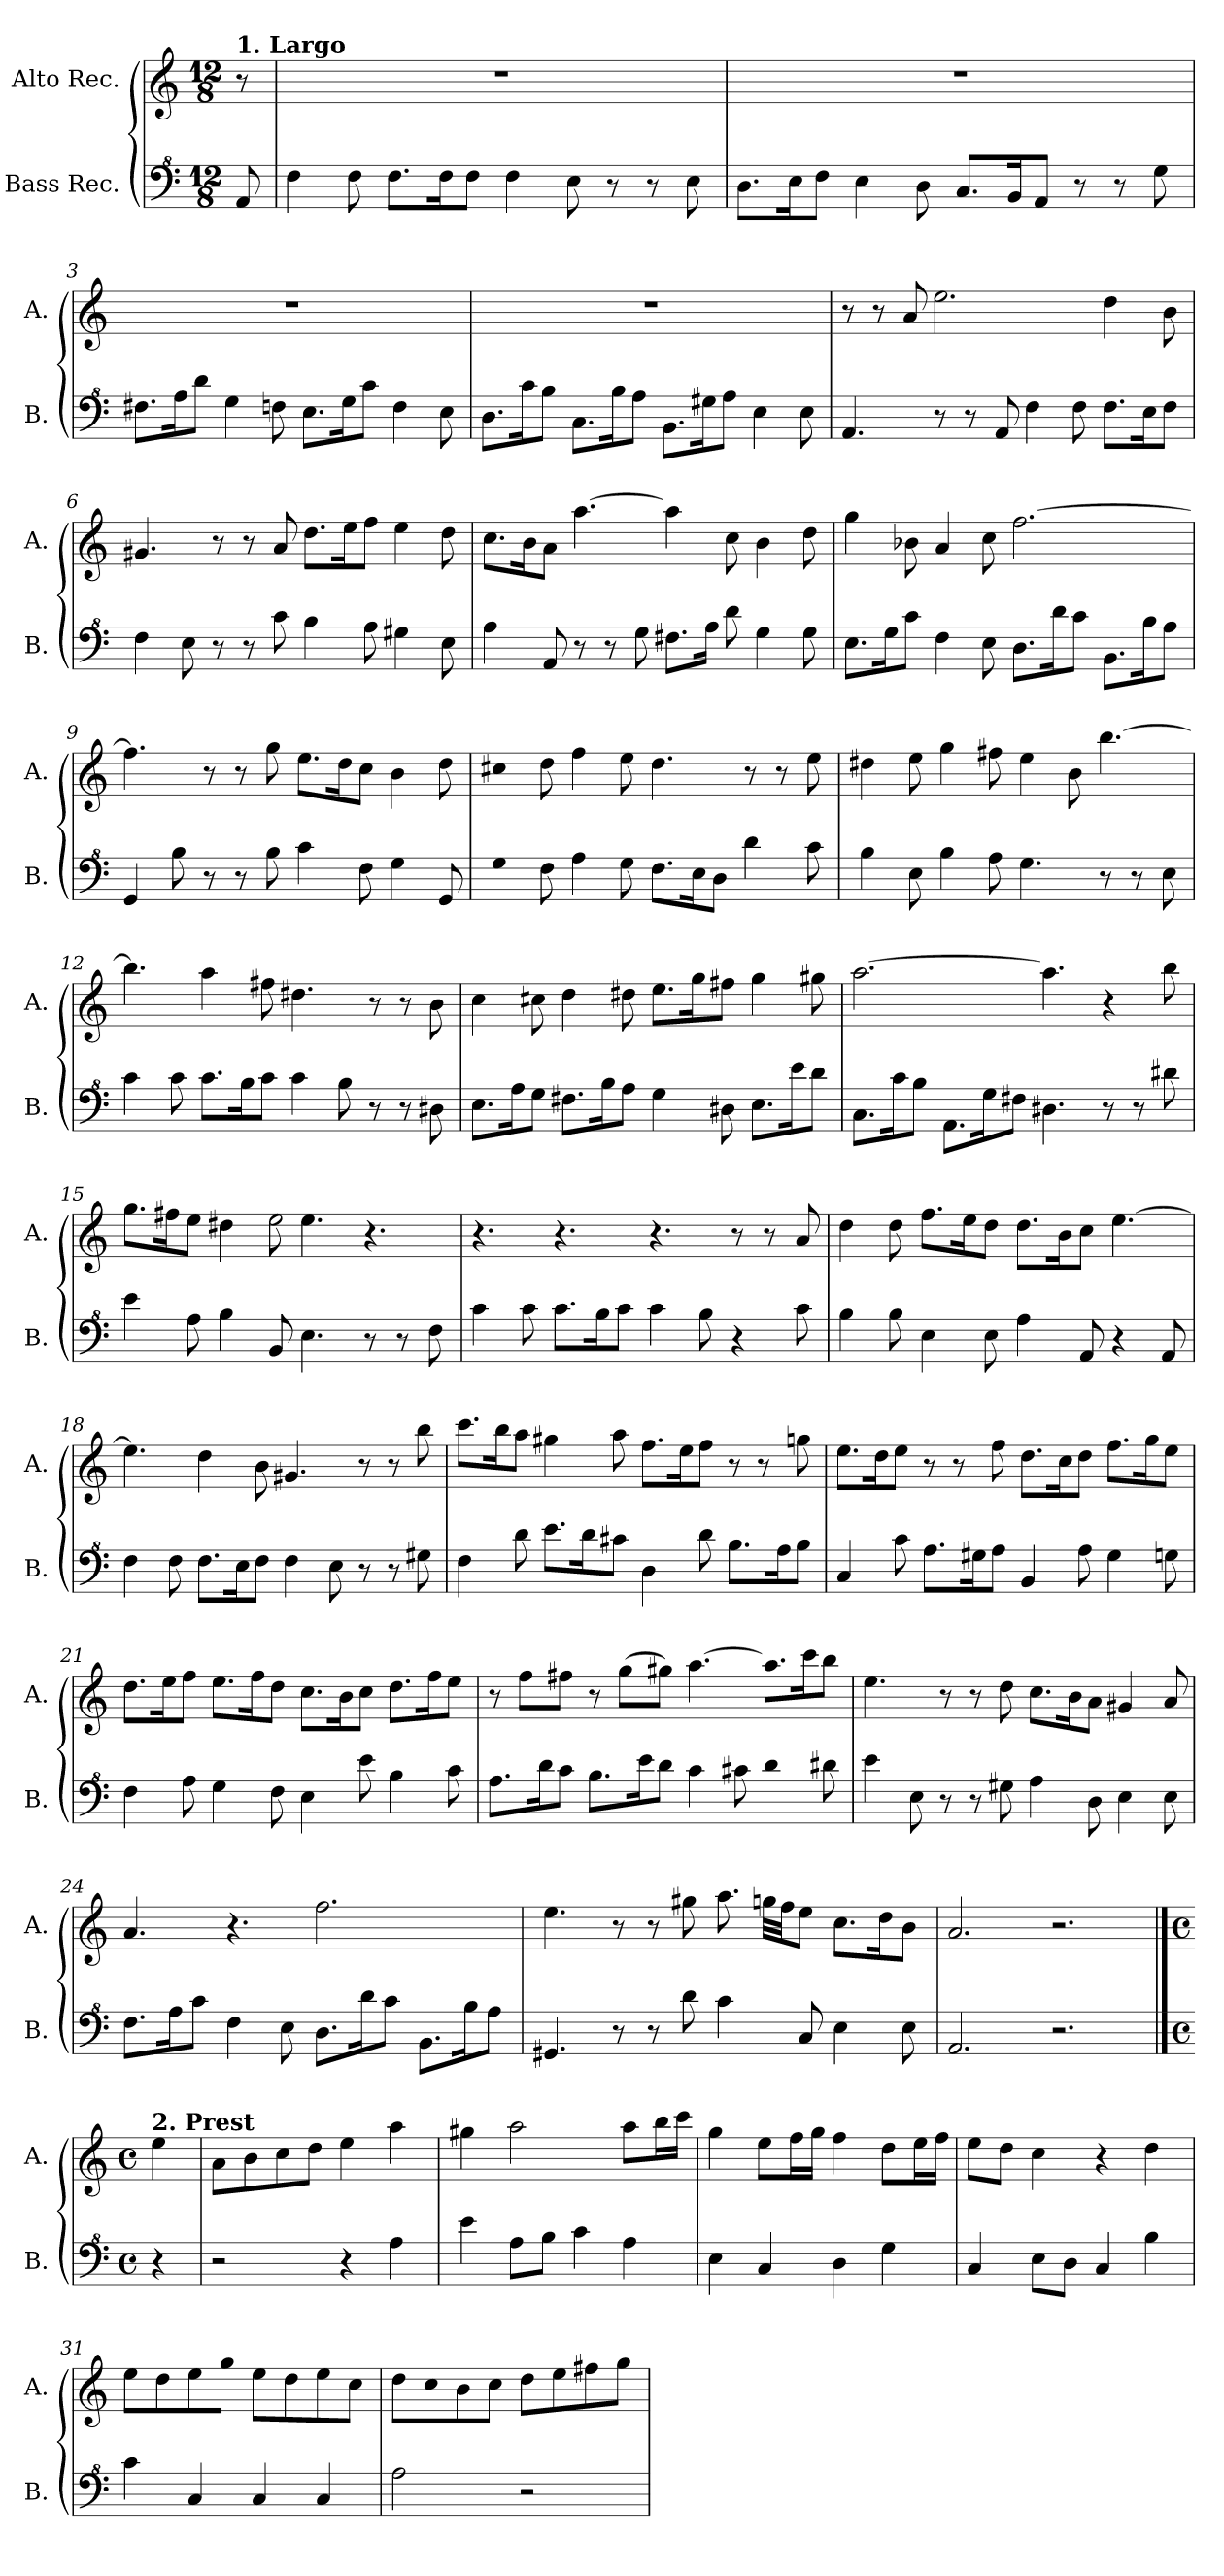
**kern	**kern
*part2	*part1
*staff2	*staff1
*I"Bass Rec.	*I"Alto Rec.
*I'B.	*I'A.
*clefF^4	*clefG2
*k[]	*k[]
*M12/8	*M12/8
*MM75	*MM75
=	=
!	!LO:TX:a:B:t=1. Largo
8A/	8r
=1	=1
4f\	1.r
8f\	.
8.f\L	.
16f\K	.
8f\J	.
4f\	.
8e\	.
8r	.
8r	.
8e\	.
=2	=2
8.d\L	1.r
16e\K	.
8f\J	.
4e\	.
8d\	.
8.c/L	.
16B/K	.
8A/J	.
8r	.
8r	.
8g\	.
=3	=3
8.f#X\L	1.r
16a\K	.
8dd\J	.
4g\	.
8fn\	.
8.e\L	.
16g\K	.
8cc\J	.
4f\	.
8e\	.
=4	=4
8.d\L	1.r
16cc\K	.
8b\J	.
8.c\L	.
16b\K	.
8a\J	.
8.B\L	.
16g#X\K	.
8a\J	.
4e\	.
8e\	.
!!LO:LB:g=z
=5	=5
4.A/	8r
.	8r
.	8a/
8r	2.ee\
8r	.
8A/	.
4f\	.
8f\	.
8.f\L	4dd\
16e\K	.
8f\J	8b\
=6	=6
4f\	4.g#X/
8e\	.
8r	8r
8r	8r
8cc\	8a/
4b\	8.dd\L
.	16ee\K
8a\	8ff\J
4g#X\	4ee\
8e\	8dd\
=7	=7
4a\	8.cc\L
.	16b\K
8A/	8a\J
8r	[4.aa\
8r	.
8g\	.
8.f#X\L	4aa\]
16a\Jk	.
8dd\	8cc\
4g\	4b\
8g\	8dd\
=8	=8
8.e\L	4gg\
16g\K	.
8cc\J	8b-X\
4f\	4a/
8e\	8cc\
8.d\L	[2.ff\
16dd\K	.
8cc\J	.
8.B\L	.
16b\K	.
8a\J	.
=9	=9
4G/	4.ff\]
8b\	.
8r	8r
8r	8r
8b\	8gg\
4cc\	8.ee\L
.	16dd\K
8f\	8cc\J
4g\	4b\
8G/	8dd\
!!LO:LB:g=z
=10	=10
4g\	4cc#X\
8f\	8dd\
4a\	4ff\
8g\	8ee\
8.f\L	4.dd\
16e\K	.
8d\J	.
4dd\	8r
.	8r
8cc\	8ee\
=11	=11
4b\	4dd#X\
8e\	8ee\
4b\	4gg\
8a\	8ff#X\
4.g\	4ee\
.	8b\
8r	[4.bb\
8r	.
8e\	.
=12	=12
4cc\	4.bb\]
8cc\	.
8.cc\L	4aa\
16b\K	.
8cc\J	8ff#X\
4cc\	4.dd#X\
8b\	.
8r	8r
8r	8r
8d#X\	8b\
=13	=13
8.e\L	4cc\
16a\K	.
8g\J	8cc#X\
8.f#X\L	4dd\
16b\K	.
8a\J	8dd#X\
4g\	8.ee\L
.	16gg\K
8d#X\	8ff#X\J
8.e\L	4gg\
16ee\K	.
8dd\J	8gg#X\
=14	=14
8.c\L	[2.aa\
16cc\K	.
8b\J	.
8.A\L	.
16g\K	.
8f#X\J	.
4.d#X\	4.aa\]
8r	4r
8r	.
8dd#X\	8bb\
!!LO:LB:g=z
=15	=15
4ee\	8.gg\L
.	16ff#X\K
8a\	8ee\J
4b\	4dd#X\
!	!LO:N:head=open
8B/	8ee\
4.e\	4.ee\
8r	4.r
8r	.
8f\	.
=16	=16
4cc\	4.r
8cc\	.
8.cc\L	4.r
16b\K	.
8cc\J	.
4cc\	4.r
8b\	.
4r	8r
.	8r
8cc\	8a/
=17	=17
4b\	4dd\
8b\	8dd\
4e\	8.ff\L
.	16ee\K
8e\	8dd\J
4a\	8.dd\L
.	16b\K
8A/	8cc\J
4r	[4.ee\
8A/	.
=18	=18
4f\	4.ee\]
8f\	.
8.f\L	4dd\
16e\K	.
8f\J	8b\
4f\	4.g#X/
8e\	.
8r	8r
8r	8r
8g#X\	8bb\
!!LO:LB:g=z
=19	=19
4f\	8.ccc\L
.	16bb\K
8dd\	8aa\J
8.ee\L	4gg#X\
16dd\K	.
8cc#X\J	8aa\
4d\	8.ff\L
.	16ee\K
8dd\	8ff\J
8.b\L	8r
.	8r
16a\K	.
8b\J	8ggn\
=20	=20
4c/	8.ee\L
.	16dd\K
8cc\	8ee\J
8.a\L	8r
.	8r
16g#X\K	.
8a\J	8ff\
4B/	8.dd\L
.	16cc\K
8a\	8dd\J
4g#\	8.ff\L
.	16gg\K
8gn\	8ee\J
=21	=21
4f\	8.dd\L
.	16ee\K
8a\	8ff\J
4g\	8.ee\L
.	16ff\K
8f\	8dd\J
4e\	8.cc\L
.	16b\K
8ee\	8cc\J
4b\	8.dd\L
.	16ff\K
8cc\	8ee\J
=22	=22
8.a\L	8r
.	8ff\L
16dd\K	.
8cc\J	8ff#X\J
8.b\L	8r
.	(8gg\L
16ee\K	.
8dd\J	8gg#X\J)
4cc\	[4.aa\
8cc#X\	.
4dd\	8.aa\L]
.	16ccc\K
8dd#X\	8bb\J
!!LO:LB:g=z
=23	=23
4ee\	4.ee\
8e\	.
8r	8r
8r	8r
8g#X\	8dd\
4a\	8.cc\L
.	16b\K
8d\	8a\J
4e\	4g#X/
8e\	8a/
=24	=24
8.f\L	4.a/
16a\K	.
8cc\J	.
4f\	4.r
8e\	.
8.d\L	2.ff\
16dd\K	.
8cc\J	.
8.B\L	.
16b\K	.
8a\J	.
=25	=25
4.G#X/	4.ee\
8r	8r
8r	8r
8dd\	8gg#X\
4cc\	8.aa\
.	32ggn\LLL
.	32ff\JJ
8c/	8ee\J
4e\	8.cc\L
.	16dd\K
8e\	8b\J
=26	=26
2.A/	2.a/
2.r	2.r
!!LO:LB:g=z
==26X1	==26X1
*M4/4	*M4/4
*met(c)	*met(c)
*	*MM180
!	!LO:TX:a:B:t=2. Prest
4r	4ee\
=27	=27
2r	8a\L
.	8b\
.	8cc\
.	8dd\J
4r	4ee\
4a\	4aa\
=28	=28
4ee\	4gg#X\
8a\L	2aa\
8b\J	.
4cc\	.
4a\	8aa\L
.	16bb\L
.	16ccc\JJ
=29	=29
4e\	4gg\
4c/	8ee\L
.	16ff\L
.	16gg\JJ
4d\	4ff\
4g\	8dd\L
.	16ee\L
.	16ff\JJ
=30	=30
4c/	8ee\L
.	8dd\J
8e\L	4cc\
8d\J	.
4c/	4r
4b\	4dd\
=31	=31
4cc\	8ee\L
.	8dd\
4c/	8ee\
.	8gg\J
4c/	8ee\L
.	8dd\
4c/	8ee\
.	8cc\J
=32	=32
2a\	8dd\L
.	8cc\
.	8b\
.	8cc\J
2r	8dd\L
.	8ee\
.	8ff#X\
.	8gg\J
=	=
*-	*-
